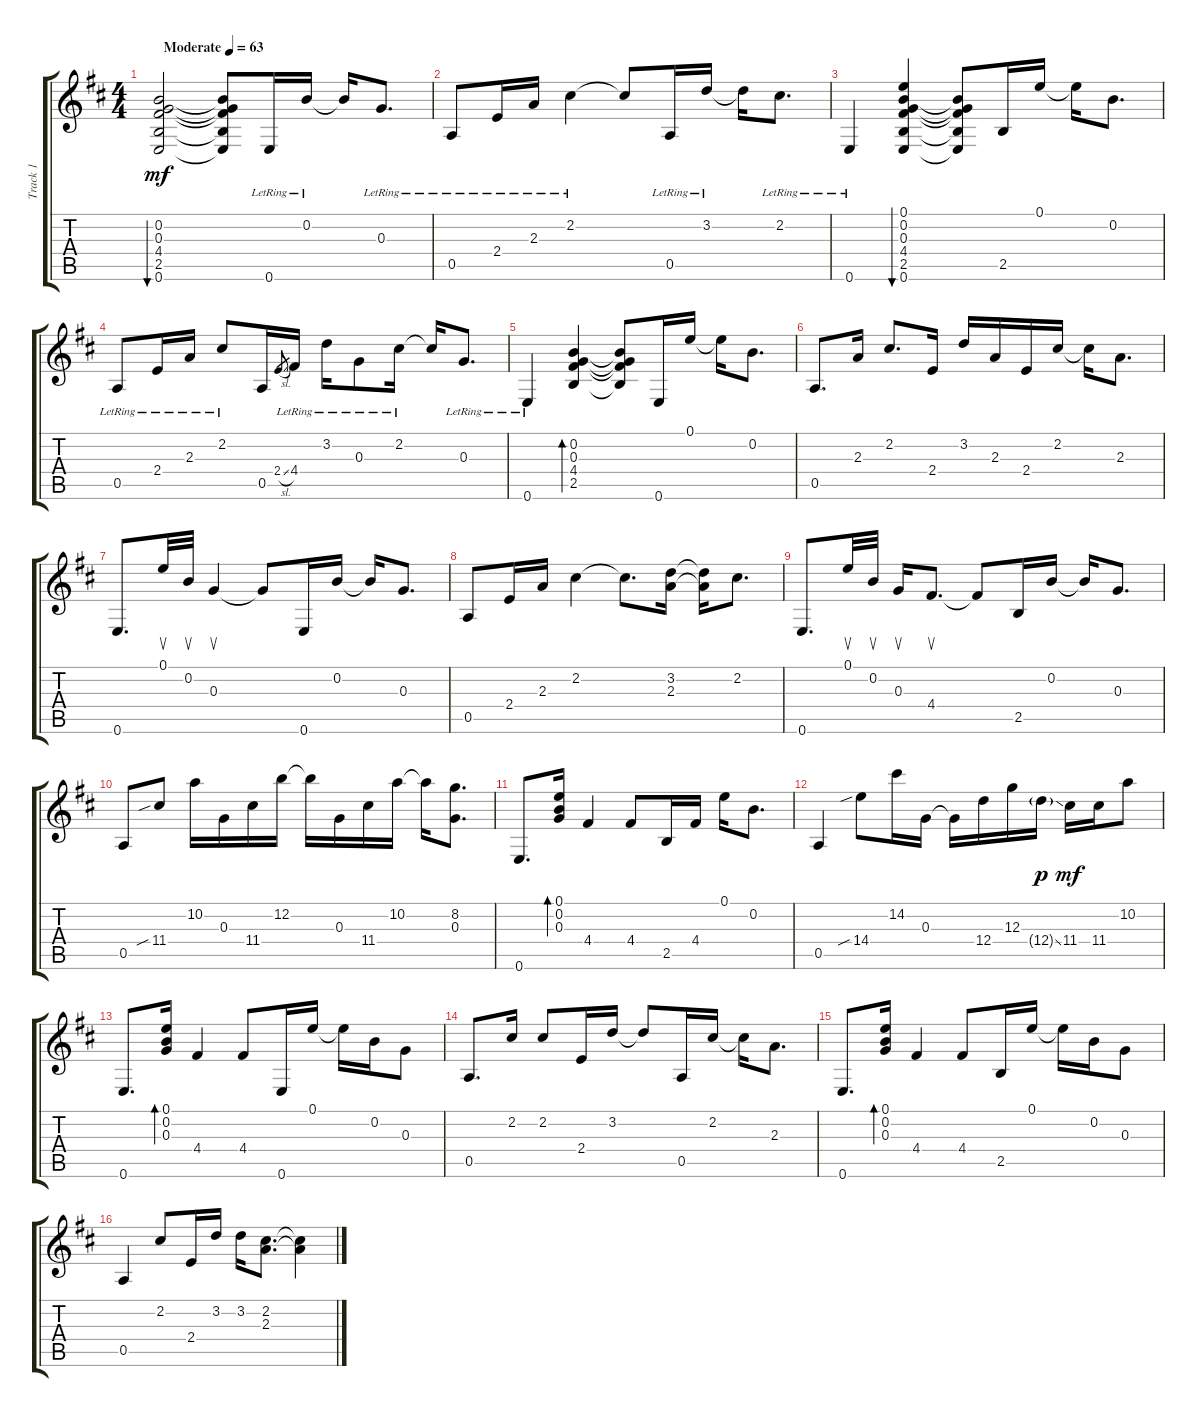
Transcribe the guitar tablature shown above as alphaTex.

\track ("Track 1" "Track 1") {instrument overdrivenguitar}
\staff {score tabs}
\tuning (E4 B3 G3 D3 A2 E2) {hide}
\ts (4 4)
\tempo (63 "Moderate")
\clef g2
\ks d
(0.2 0.3 4.4 2.5 0.6).2{bu 60 dy mf instrument electricguitarclean} (0.2{t} 0.3{t} 4.4{t} 2.5{t} 0.6{t}).8 0.6{lr}.16 0.2{lr}.16 0.2{t}.16 0.3{lr}.8{d} |
0.5{lr}.8 2.4{lr}.16 2.3{lr}.16 2.2{lr}.4 2.2{t}.8 0.5{lr}.16 3.2{lr}.16 3.2{t}.16 2.2{lr}.8{d} |
0.6{lr}.4 (0.1 0.2 0.3 4.4 2.5 0.6).4{bu 60} (0.2{t} 0.3{t} 4.4{t} 2.5{t} 0.6{t}).8 2.5.16 0.1.16 0.1{t}.16 0.2.8{d} |
0.5{lr}.8 2.4{lr}.16 2.3{lr}.16 2.2{lr}.8 0.5.16 2.4{sl}.8{gr} 4.4{lr}.16 3.2{lr}.16 0.3{lr}.8 2.2{lr}.16 2.2{t}.16 0.3{lr}.8{d} |
0.6{lr}.4 (0.2 0.3 4.4 2.5).4{bd 30} (0.2{t} 0.3{t} 4.4{t} 2.5{t}).8 0.6.16 0.1.16 0.1{t}.16 0.2.8{d} |
0.5.8{d} 2.3.16 2.2.8{d} 2.4.16 3.2.16 2.3.16 2.4.16 2.2.16 2.2{t}.16 2.3.8{d} |
0.6.8{d} 0.1.32{su} 0.2.32{su} 0.3.4{su} 0.3{t}.8 0.6.16 0.2.16 0.2{t}.16 0.3.8{d} |
0.5.8 2.4.16 2.3.16 2.2.4 2.2{t}.8{d} (3.2 2.3).16 (3.2{t} 2.3{t}).16 2.2.8{d} |
0.6.8{d} 0.1.32{su} 0.2.32{su} 0.3.16{su} 4.4.8{d su} 4.4{t}.8 2.5.16 0.2.16 0.2{t}.16 0.3.8{d} |
0.5.8 11.4{sib}.8 10.2.16 0.3.16 11.4.16 12.2.16 12.2{t}.16 0.3.16 11.4.16 10.2.16 10.2{t}.16 (8.2 0.3).8{d} |
0.6.8{d} (0.1 0.2 0.3).16{bd 30} 4.4.4 4.4.8 2.5.16 4.4.16 0.1.16 0.2.8{d} |
0.5.4 14.4{sib}.8 14.2.16 0.3.16 0.3{t}.16 12.4.16 12.3.16 12.4{ss g}.16{dy p} 11.4.16{dy mf} 11.4.16 10.2.8 |
0.6.8{d} (0.1 0.2 0.3).16{bd 30} 4.4.4 4.4.8 0.6.16 0.1.16 0.1{t}.16 0.2.16 0.3.8 |
0.5.8{d} 2.2.16 2.2.8 2.4.16 3.2.16 3.2{t}.8 0.5.16 2.2.16 2.2{t}.16 2.3.8{d} |
0.6.8{d} (0.1 0.2 0.3).16{bd 30} 4.4.4 4.4.8 2.5.16 0.1.16 0.1{t}.16 0.2.16 0.3.8 |
0.5.4 2.2.8 2.4.16 3.2.16 3.2.16 (2.2 2.3).8{d} (2.2{t} 2.3{t}).4
